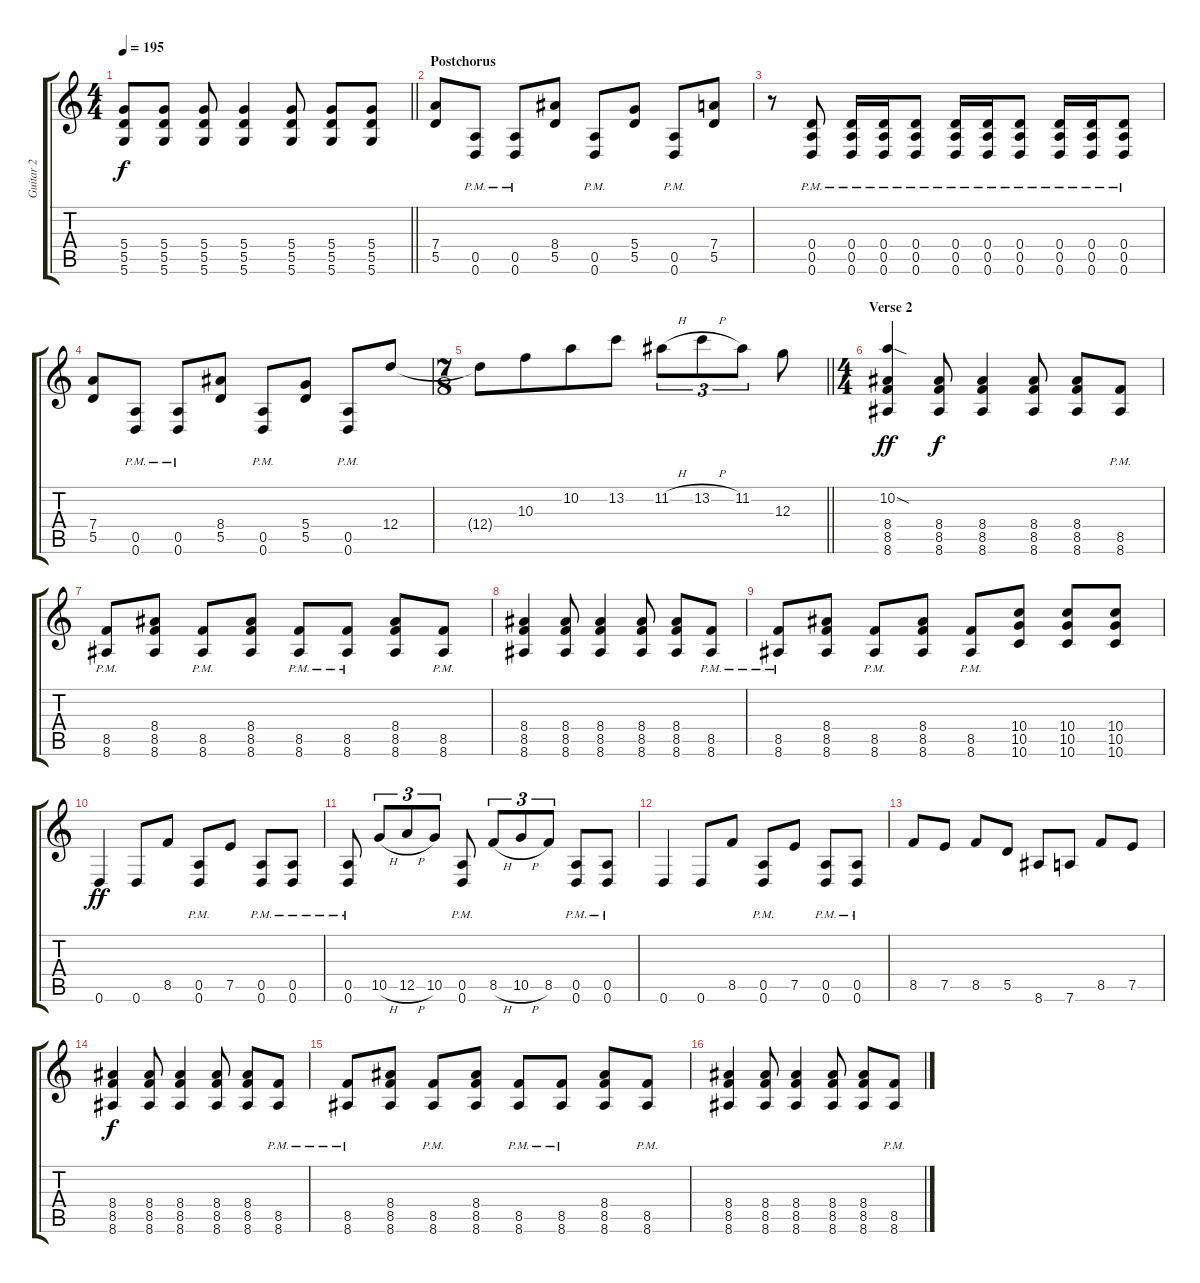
\track ("Guitar 2" "Guitar 2") {instrument distortionguitar}
\staff {score tabs}
\tuning (E4 B3 G3 D3 A2 D2) {hide}
\ts (4 4)
\tempo 195
\clef g2
\barLineRight lightlight
\ks c
(5.4{t} 5.5{t} 5.6{t}).8{dy f} (5.4 5.5 5.6).8 (5.4 5.5 5.6).8 (5.4 5.5 5.6).4 (5.4 5.5 5.6).8 (5.4 5.5 5.6).8 (5.4 5.5 5.6).8 |
\section ("" "Postchorus")
(7.4 5.5).8 (0.5{pm} 0.6{pm}).8 (0.5{pm} 0.6{pm}).8 (8.4 5.5).8 (0.5{pm} 0.6{pm}).8 (5.4 5.5).8 (0.5{pm} 0.6{pm}).8 (7.4 5.5).8 |
r.8 (0.4{pm} 0.5{pm} 0.6{pm}).8 (0.4{pm} 0.5{pm} 0.6{pm}).16 (0.4{pm} 0.5{pm} 0.6{pm}).16 (0.4{pm} 0.5{pm} 0.6{pm}).8 (0.4{pm} 0.5{pm} 0.6{pm}).16 (0.4{pm} 0.5{pm} 0.6{pm}).16 (0.4{pm} 0.5{pm} 0.6{pm}).8 (0.4{pm} 0.5{pm} 0.6{pm}).16 (0.4{pm} 0.5{pm} 0.6{pm}).16 (0.4{pm} 0.5{pm} 0.6{pm}).8 |
(7.4 5.5).8 (0.5{pm} 0.6{pm}).8 (0.5{pm} 0.6{pm}).8 (8.4 5.5).8 (0.5{pm} 0.6{pm}).8 (5.4 5.5).8 (0.5{pm} 0.6{pm}).8 12.4.8 |
\ts (7 8)
\barLineRight lightlight
12.4{t}.8 10.3.8 10.2.8 13.2.8 11.2{h}.8{tu (3 2)} 13.2{h}.8{tu (3 2)} 11.2.8{tu (3 2)} 12.3.8 |
\ts (4 4)
\section ("" "Verse 2")
(10.2{sod} 8.4 8.5 8.6).4{dy ff} (8.4 8.5 8.6).8{dy f} (8.4 8.5 8.6).4 (8.4 8.5 8.6).8 (8.4 8.5 8.6).8 (8.5{pm} 8.6{pm}).8 |
(8.5{pm} 8.6{pm}).8 (8.4 8.5 8.6).8 (8.5{pm} 8.6{pm}).8 (8.4 8.5 8.6).8 (8.5{pm} 8.6{pm}).8 (8.5{pm} 8.6{pm}).8 (8.4 8.5 8.6).8 (8.5{pm} 8.6{pm}).8 |
(8.4 8.5 8.6).4 (8.4 8.5 8.6).8 (8.4 8.5 8.6).4 (8.4 8.5 8.6).8 (8.4 8.5 8.6).8 (8.5{pm} 8.6{pm}).8 |
(8.5{pm} 8.6{pm}).8 (8.4 8.5 8.6).8 (8.5{pm} 8.6{pm}).8 (8.4 8.5 8.6).8 (8.5{pm} 8.6{pm}).8 (10.4 10.5 10.6).8 (10.4 10.5 10.6).8 (10.4 10.5 10.6).8 |
0.6.4{dy ff} 0.6.8 8.5.8 (0.5{pm} 0.6{pm}).8 7.5.8 (0.5{pm} 0.6{pm}).8 (0.5{pm} 0.6{pm}).8 |
(0.5{pm} 0.6{pm}).8 10.5{h}.8{tu (3 2)} 12.5{h}.8{tu (3 2)} 10.5.8{tu (3 2)} (0.5{pm} 0.6{pm}).8 8.5{h}.8{tu (3 2)} 10.5{h}.8{tu (3 2)} 8.5.8{tu (3 2)} (0.5{pm} 0.6{pm}).8 (0.5{pm} 0.6{pm}).8 |
0.6.4 0.6.8 8.5.8 (0.5{pm} 0.6{pm}).8 7.5.8 (0.5{pm} 0.6{pm}).8 (0.5{pm} 0.6{pm}).8 |
8.5.8 7.5.8 8.5.8 5.5.8 8.6.8 7.6.8 8.5.8 7.5.8 |
(8.4 8.5 8.6).4{dy f} (8.4 8.5 8.6).8 (8.4 8.5 8.6).4 (8.4 8.5 8.6).8 (8.4 8.5 8.6).8 (8.5{pm} 8.6{pm}).8 |
(8.5{pm} 8.6{pm}).8 (8.4 8.5 8.6).8 (8.5{pm} 8.6{pm}).8 (8.4 8.5 8.6).8 (8.5{pm} 8.6{pm}).8 (8.5{pm} 8.6{pm}).8 (8.4 8.5 8.6).8 (8.5{pm} 8.6{pm}).8 |
(8.4 8.5 8.6).4 (8.4 8.5 8.6).8 (8.4 8.5 8.6).4 (8.4 8.5 8.6).8 (8.4 8.5 8.6).8 (8.5{pm} 8.6{pm}).8
